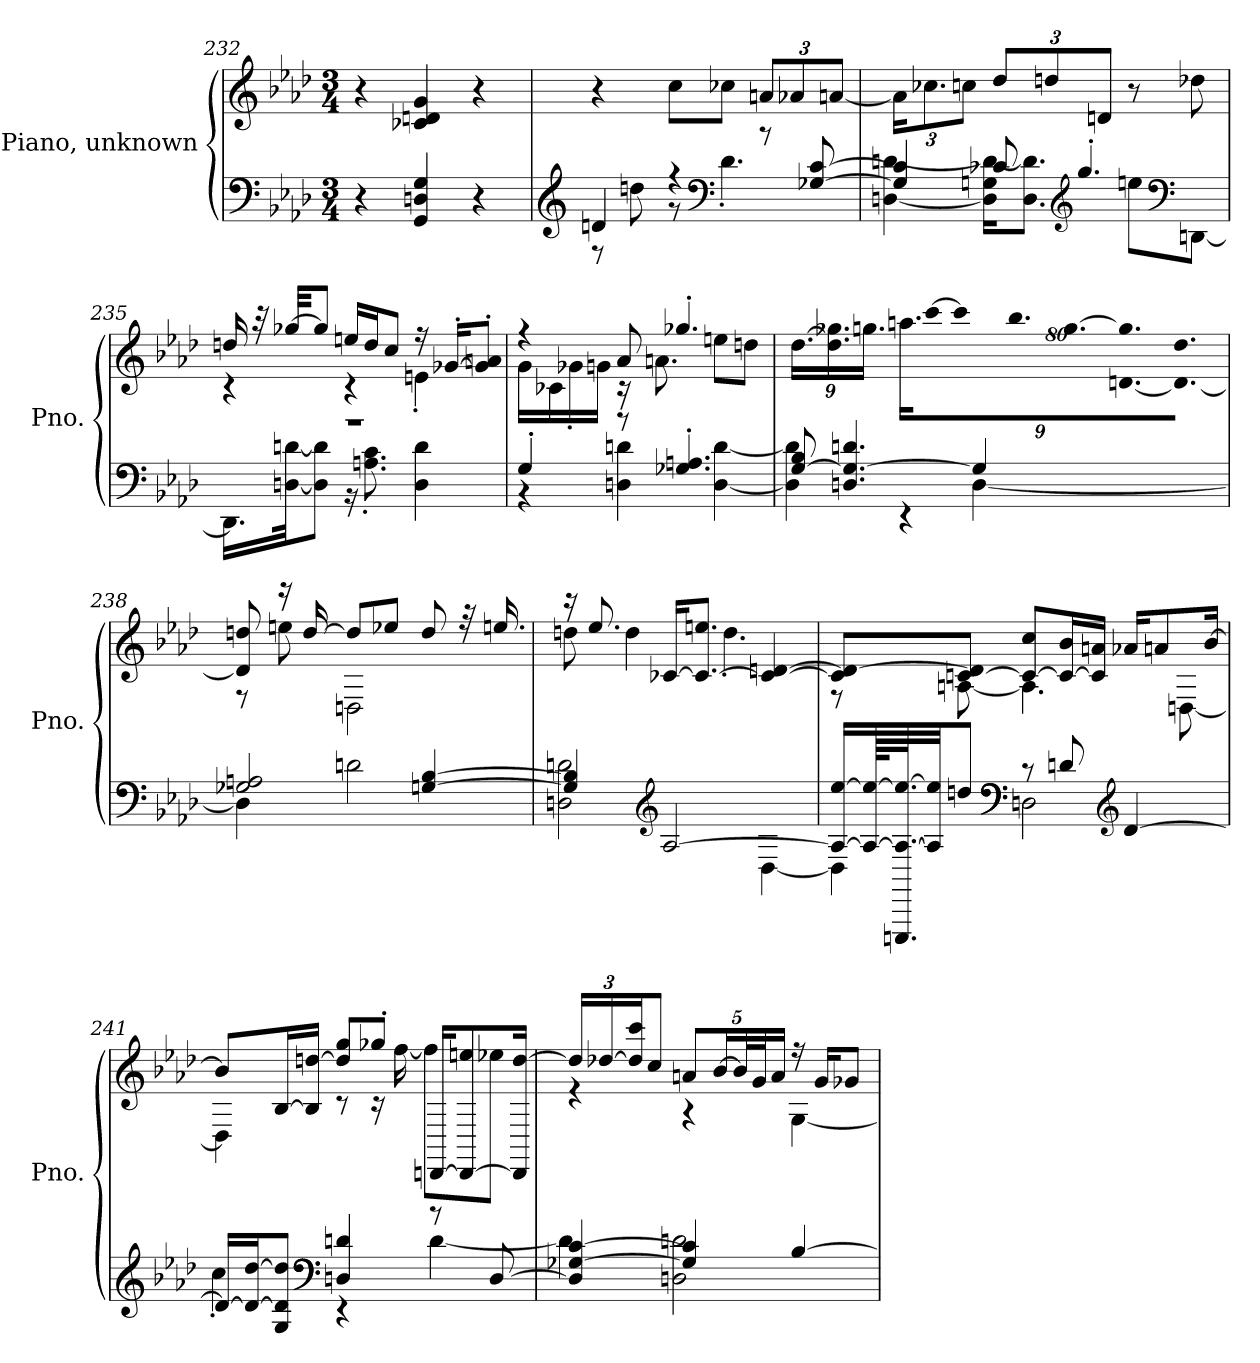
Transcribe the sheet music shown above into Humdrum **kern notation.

**kern	**kern
*part1	*part1
*staff2	*staff1
*I"Piano, unknown	*
*I'Pno.	*
*clefF4	*clefG2
*k[b-e-a-d-]	*k[b-e-a-d-]
*M3/4	*M3/4
=232	=232
4r	4r
4GG/ 4Dn/ 4G/	4c-X/ 4dn/ 4g/
4r	4r
!!LO:LB:g=z
=233	=233
*clefG2	*
*^	*
4dn/	8r	4r
.	8ddn\	.
4r	8r	8cc\L
*clefF4	*	*
.	4.d'\	8cc-X\J
*	*	*Xbrackettup
8r	.	12an/L
.	.	12a-X/
[8G-X/ [8c/	.	.
.	.	[12an/J
=234	=234	=234
4G-/] 4c/]	[4Dn\ [4dn\	24a\KL]
.	.	12.cc-X\
.	.	12ccn\J
8c-X/	16D\] 16Gn\ 16d\_KL	12dd-/L
.	8.D\ 8.d\]J	.
.	.	12ddn/
*clefG2	*	*
4.gg'/	.	.
.	.	12dn/J
.	8een\L	8r
*clefF4	*	*
.	[8DDn\J	8dd-X\
!!LO:PB:g=z
=235	=235	=235
*	*	*^
2.r	16.DD\LL]	16ddn/	4r
.	.	32r	.
.	[32Dn\ [32dn\JK	[32gg-X/KKL	.
.	8D\] 8d\]J	8gg-/J]	.
.	16r	16een/LL	4r
.	8.An\' 8.c\'	16dd/J	.
.	.	8cc/J	.
.	4D\ 4d\	16r	4en'\
.	.	[16g-X'/KL	.
.	.	8g-/]' 8an/'J	.
=236	=236	=236	=236
4G'/	4r	4r	16g\LL
.	.	.	16c-X\
.	.	.	16g-X'\
.	.	.	16gn\JJ
8r	4Dn\ 4dn\	8a-/	16r
.	.	.	8.an\
4.G-X/' 4.An/'	.	4.gg-X'/	.
.	[4D\ [4d\	.	8een\L
.	.	.	8ddn\J
*	*	*v	*v
!!LO:LB:g=z
=237	=237	=237
[8G/ 8B-/	4D\] 4d\]	[18.dd-\LL
.	.	18.dd-\] 18.gg-X\
4.Dn/ 4.G/_ 4.dn/	.	.
.	.	18.ggn\JJ
.	4r	18.aan\KL
!	!	!LO:N:vis=8
.	.	[640%71ccc\
!	!	!LO:N:vis=64
.	.	640%9ccc\KKL]
.	.	18.bb-\
4G/]	[4D\	.
.	.	[36.gg\K
.	.	[18.dn\ 18.gg\]
.	.	18.d\_ 18.dd-\JJ
=238	=238	=238
*	*	*^
2G-X/ 2An/	4D\]	8d/] 8ddn/	8r
.	.	16r	8een\
.	.	[16dd/	.
.	2dn\	8dd/L]	2Dn\
.	.	8ee-X/J	.
[4Gn/ [4B-/	.	8dd/	.
.	.	32r	.
.	.	16.een/	.
!!LO:LB:g=z	!!
=239	=239	=239	=239
4G/] 4B-/]	2Dn\ 2dn\	16r	8ddn\
.	.	8.ee-/	.
.	.	.	4dd\
*clefG2	*	*	*
[2A-/	.	[16c-X/KL	.
.	.	8.c-/_ 8.een/J	.
.	.	.	4.dd'\
.	[4D\	4c-/_ [4dn/	.
=240	=240	=240	=240
16A-/_ [16ee-/LL	4D\]	8c-/] 8d/_L	8r
128A-/_ 128ee-/_KLL	.	.	.
64.EEEn/ 64.A-/_ 64.ee-/_J	.	.	.
32A-/] 32ee-/]JJ	.	.	.
8ddn/J	.	[8cn/ 8d/]J	[8An\
*clefF4	*	*	*
8r	2Dn\	8c/_ 8cc/L	4.A\]
8dn/	.	16c/_ 16b-/L	.
.	.	16c/] 16an/JJ	.
*clefG2	*	*	*
[4d/	.	16a-X/KL	.
.	.	8an/	.
.	.	.	[8Dn\
.	.	[16b-/Jk	.
!!LO:LB:g=z	!!
=241	=241	=241	=241
16d/LL_	4cc'\	8b-/L]	4D\]
16d/_ [16dd-/J	.	.	.
8G/ 8d/] 8dd-/]J	.	[16B-/L	.
.	.	16B-/] [16ddn/JJ	.
*clefF4	*	*	*
4Dn/ 4dn/	4r	8dd/] 8gg/L	8r
.	.	8gg-X'/J	16r
.	.	.	[16ff\
8r	[4d\	[16DDn/KL	8ff\L]
.	.	8DD/_ 8een/	.
[8D/	.	.	8ee-X\J
.	.	16DD/] [16dd/Jk	.
=242	=242	=242	=242
4D/] [4G-X/ [4c/	4d\]	24dd/LL]	4r
.	.	[24dd-X/	.
.	.	24dd-/] 24ccc/J	.
.	.	8cc/J	.
4G-/] 4c/]	2Dn\ 2dn\	10an/L	4r
.	.	[20b-/L	.
.	.	40b-/L]	.
.	.	40g/J	.
.	.	20a/JJ	.
[4B-/	.	16r	[4G\
.	.	16g/KL	.
.	.	8g-X/J	.
*v	*v	*	*
*	*v	*v
=	=
*-	*-
